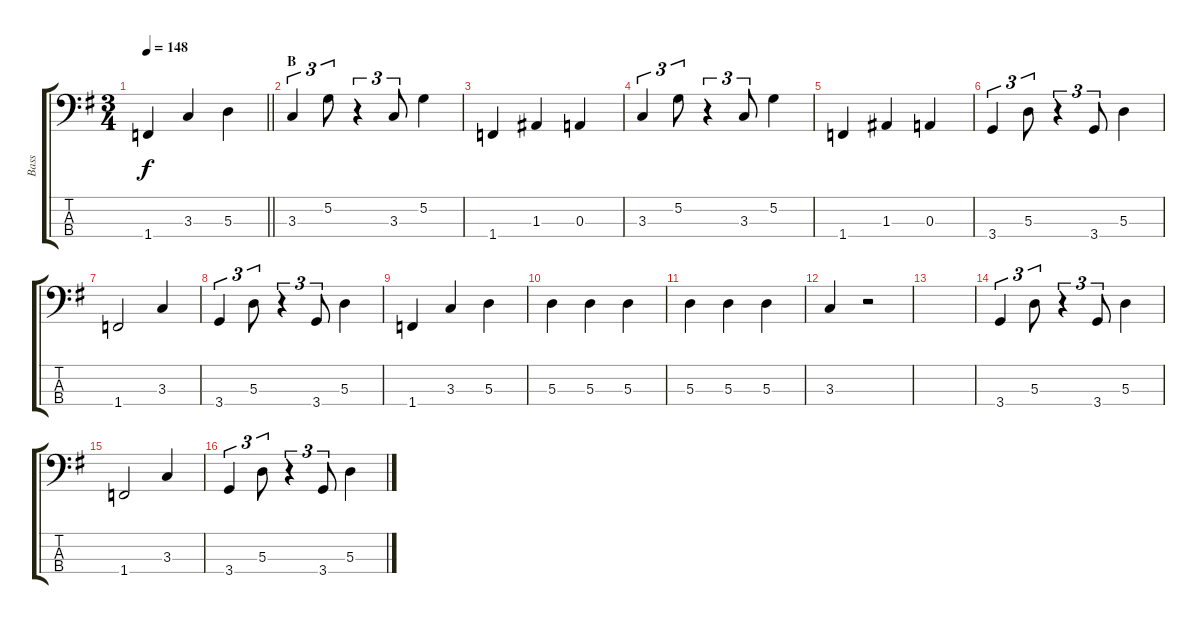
\track ("Bass" "Bass") {instrument electricbassfinger}
\staff {score tabs}
\tuning (G2 D2 A1 E1) {hide}
\ts (3 4)
\tempo 148
\clef f4
\barLineRight lightlight
\ks g
1.4.4{dy f} 3.3.4 5.3.4 |
\section ("" "B")
3.3.4{tu (3 2)} 5.2.8{tu (3 2)} r.4{tu (3 2)} 3.3.8{tu (3 2)} 5.2.4 |
1.4.4 1.3.4 0.3.4 |
3.3.4{tu (3 2)} 5.2.8{tu (3 2)} r.4{tu (3 2)} 3.3.8{tu (3 2)} 5.2.4 |
1.4.4 1.3.4 0.3.4 |
3.4.4{tu (3 2)} 5.3.8{tu (3 2)} r.4{tu (3 2)} 3.4.8{tu (3 2)} 5.3.4 |
1.4.2 3.3.4 |
3.4.4{tu (3 2)} 5.3.8{tu (3 2)} r.4{tu (3 2)} 3.4.8{tu (3 2)} 5.3.4 |
1.4.4 3.3.4 5.3.4 |
5.3.4 5.3.4 5.3.4 |
5.3.4 5.3.4 5.3.4 |
3.3.4 r.2 |
|
3.4.4{tu (3 2)} 5.3.8{tu (3 2)} r.4{tu (3 2)} 3.4.8{tu (3 2)} 5.3.4 |
1.4.2 3.3.4 |
3.4.4{tu (3 2)} 5.3.8{tu (3 2)} r.4{tu (3 2)} 3.4.8{tu (3 2)} 5.3.4
